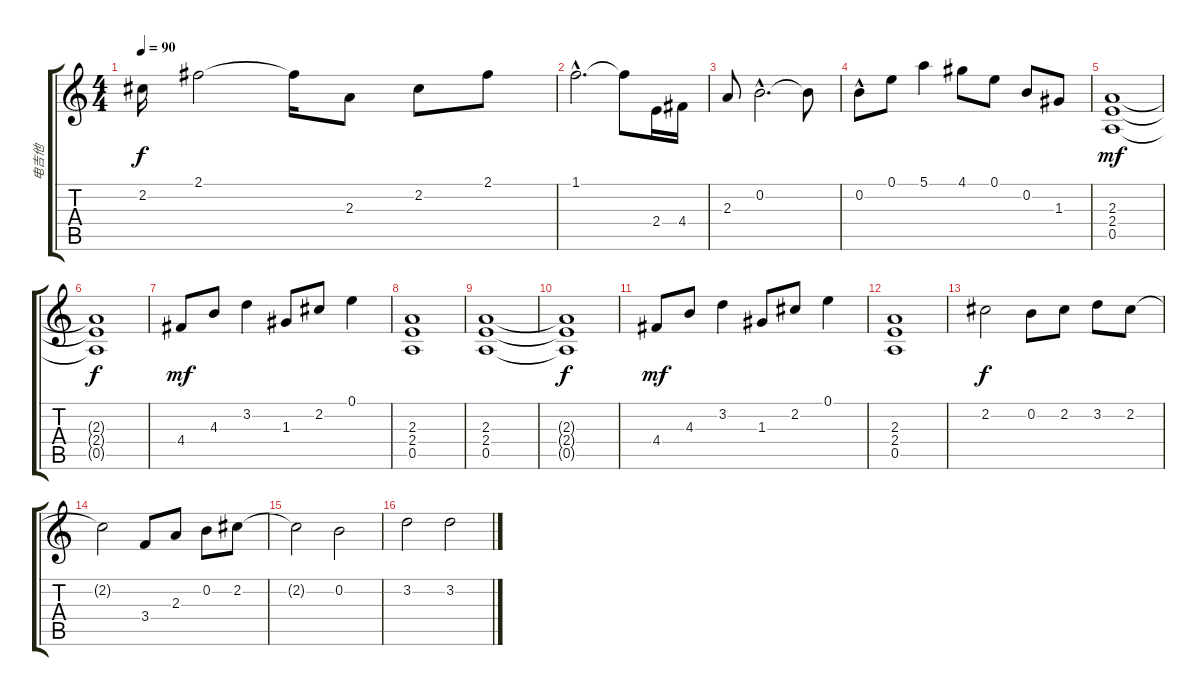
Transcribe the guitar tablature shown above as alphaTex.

\track ("电吉他" "电吉他") {instrument overdrivenguitar}
\staff {score tabs}
\tuning (E4 B3 G3 D3 A2 E2) {hide}
\ts (4 4)
\tempo 90
\clef g2
\ks c
2.2.16{dy f} 2.1.2 2.1{t}.16 2.3.8 2.2.8 2.1.8 |
1.1{hac}.2{d} 1.1{t}.8 2.4.16 4.4.16 |
2.3.8 0.2{hac}.2{d} 0.2{t}.8 |
0.2{hac}.8 0.1.8 5.1.4 4.1.8 0.1.8 0.2.8 1.3.8 |
(2.3 2.4 0.5).1{dy mf} |
(2.3{t} 2.4{t} 0.5{t}).1{dy f} |
4.4.8{dy mf} 4.3.8 3.2.4 1.3.8 2.2.8 0.1.4 |
(2.3 2.4 0.5).1 |
(2.3 2.4 0.5).1 |
(2.3{t} 2.4{t} 0.5{t}).1{dy f} |
4.4.8{dy mf} 4.3.8 3.2.4 1.3.8 2.2.8 0.1.4 |
(2.3 2.4 0.5).1 |
2.2.2{dy f} 0.2.8 2.2.8 3.2.8 2.2.8 |
2.2{t}.2 3.4.8 2.3.8 0.2.8 2.2.8 |
2.2{t}.2 0.2.2 |
3.2.2 3.2.2
